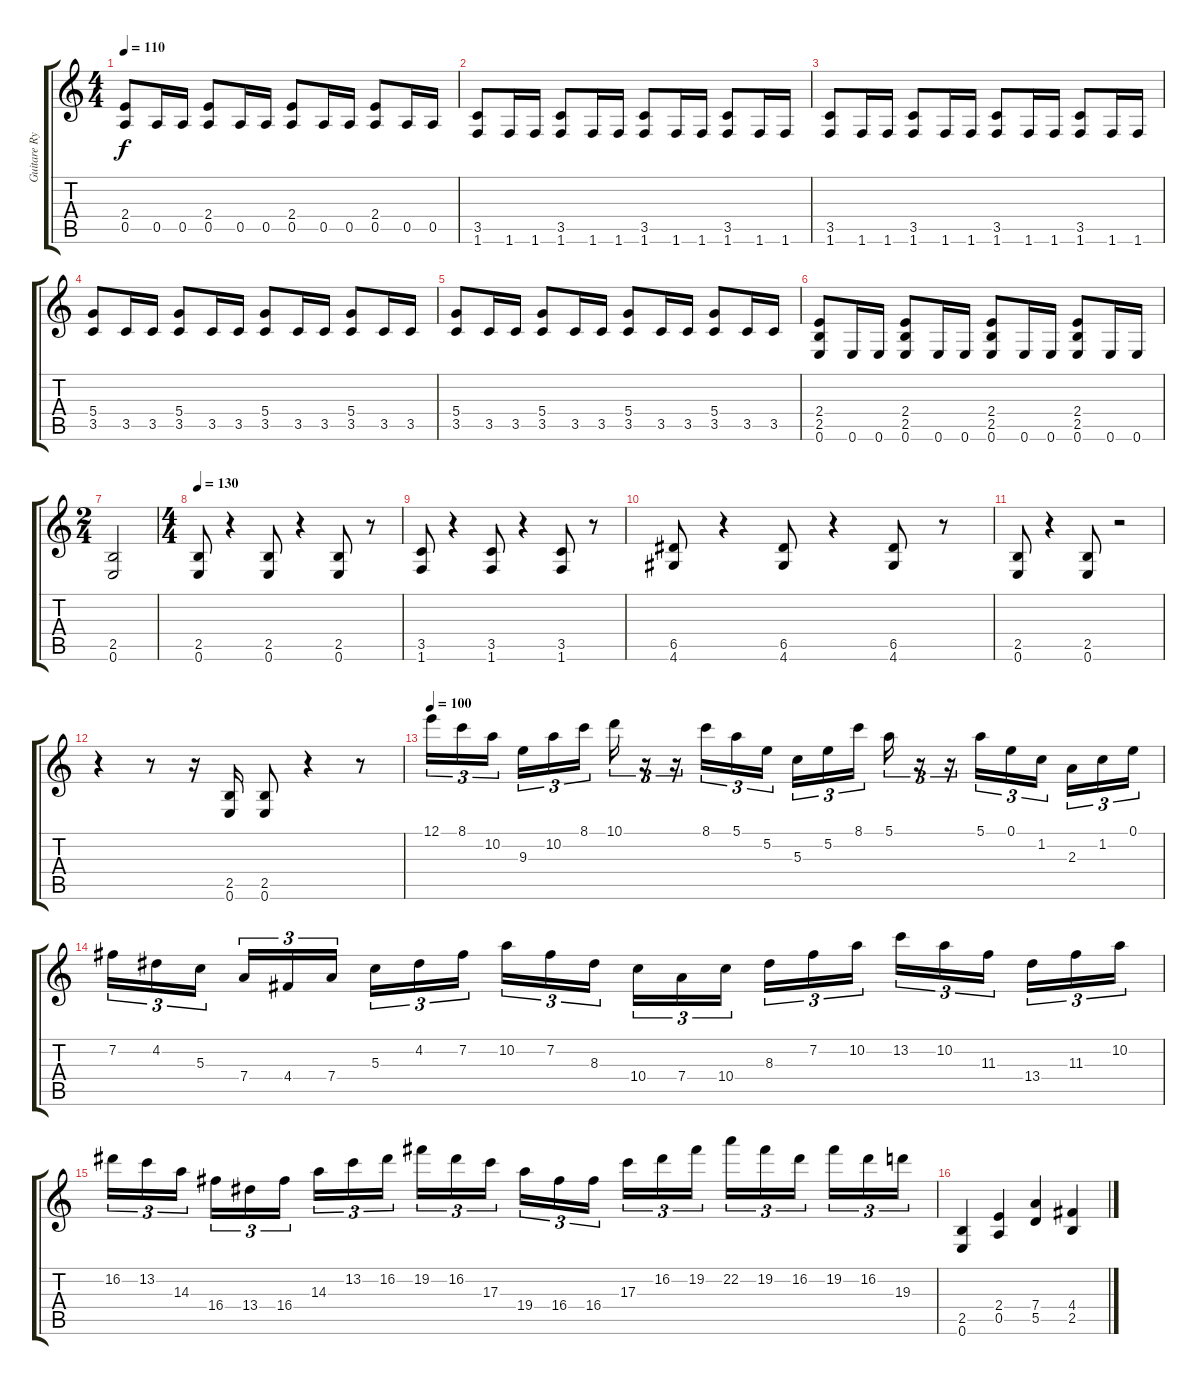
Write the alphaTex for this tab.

\track ("Guitare Ryhtmique" "Guitare Ry") {instrument overdrivenguitar}
\staff {score tabs}
\tuning (E4 B3 G3 D3 A2 E2) {hide}
\ts (4 4)
\tempo 110
\clef g2
\ks c
(2.4 0.5).8{dy f} 0.5.16 0.5.16 (2.4 0.5).8 0.5.16 0.5.16 (2.4 0.5).8 0.5.16 0.5.16 (2.4 0.5).8 0.5.16 0.5.16 |
(3.5 1.6).8 1.6.16 1.6.16 (3.5 1.6).8 1.6.16 1.6.16 (3.5 1.6).8 1.6.16 1.6.16 (3.5 1.6).8 1.6.16 1.6.16 |
(3.5 1.6).8 1.6.16 1.6.16 (3.5 1.6).8 1.6.16 1.6.16 (3.5 1.6).8 1.6.16 1.6.16 (3.5 1.6).8 1.6.16 1.6.16 |
(5.4 3.5).8 3.5.16 3.5.16 (5.4 3.5).8 3.5.16 3.5.16 (5.4 3.5).8 3.5.16 3.5.16 (5.4 3.5).8 3.5.16 3.5.16 |
(5.4 3.5).8 3.5.16 3.5.16 (5.4 3.5).8 3.5.16 3.5.16 (5.4 3.5).8 3.5.16 3.5.16 (5.4 3.5).8 3.5.16 3.5.16 |
(2.4 2.5 0.6).8 0.6.16 0.6.16 (2.4 2.5 0.6).8 0.6.16 0.6.16 (2.4 2.5 0.6).8 0.6.16 0.6.16 (2.4 2.5 0.6).8 0.6.16 0.6.16 |
\ts (2 4)
(2.5 0.6).2 |
\ts (4 4)
\tempo 130
(2.5 0.6).8 r.4 (2.5 0.6).8 r.4 (2.5 0.6).8 r.8 |
(3.5 1.6).8 r.4 (3.5 1.6).8 r.4 (3.5 1.6).8 r.8 |
(6.5 4.6).8 r.4 (6.5 4.6).8 r.4 (6.5 4.6).8 r.8 |
(2.5 0.6).8 r.4 (2.5 0.6).8 r.2 |
r.4 r.8 r.16 (2.5 0.6).16 (2.5 0.6).8 r.4 r.8 |
\tempo 100
12.1.16{tu (3 2)} 8.1.16{tu (3 2)} 10.2.16{tu (3 2)} 9.3.16{tu (3 2)} 10.2.16{tu (3 2)} 8.1.16{tu (3 2)} 10.1.16{tu (3 2)} r.16{tu (3 2)} r.16{tu (3 2)} 8.1.16{tu (3 2)} 5.1.16{tu (3 2)} 5.2.16{tu (3 2)} 5.3.16{tu (3 2)} 5.2.16{tu (3 2)} 8.1.16{tu (3 2)} 5.1.16{tu (3 2)} r.16{tu (3 2)} r.16{tu (3 2)} 5.1.16{tu (3 2)} 0.1.16{tu (3 2)} 1.2.16{tu (3 2)} 2.3.16{tu (3 2)} 1.2.16{tu (3 2)} 0.1.16{tu (3 2)} |
7.2.16{tu (3 2)} 4.2.16{tu (3 2)} 5.3.16{tu (3 2)} 7.4.16{tu (3 2)} 4.4.16{tu (3 2)} 7.4.16{tu (3 2)} 5.3.16{tu (3 2)} 4.2.16{tu (3 2)} 7.2.16{tu (3 2)} 10.2.16{tu (3 2)} 7.2.16{tu (3 2)} 8.3.16{tu (3 2)} 10.4.16{tu (3 2)} 7.4.16{tu (3 2)} 10.4.16{tu (3 2)} 8.3.16{tu (3 2)} 7.2.16{tu (3 2)} 10.2.16{tu (3 2)} 13.2.16{tu (3 2)} 10.2.16{tu (3 2)} 11.3.16{tu (3 2)} 13.4.16{tu (3 2)} 11.3.16{tu (3 2)} 10.2.16{tu (3 2)} |
16.2.16{tu (3 2)} 13.2.16{tu (3 2)} 14.3.16{tu (3 2)} 16.4.16{tu (3 2)} 13.4.16{tu (3 2)} 16.4.16{tu (3 2)} 14.3.16{tu (3 2)} 13.2.16{tu (3 2)} 16.2.16{tu (3 2)} 19.2.16{tu (3 2)} 16.2.16{tu (3 2)} 17.3.16{tu (3 2)} 19.4.16{tu (3 2)} 16.4.16{tu (3 2)} 16.4.16{tu (3 2)} 17.3.16{tu (3 2)} 16.2.16{tu (3 2)} 19.2.16{tu (3 2)} 22.2.16{tu (3 2)} 19.2.16{tu (3 2)} 16.2.16{tu (3 2)} 19.2.16{tu (3 2)} 16.2.16{tu (3 2)} 19.3.16{tu (3 2)} |
(2.5 0.6).4 (2.4 0.5).4 (7.4 5.5).4 (4.4 2.5).4
